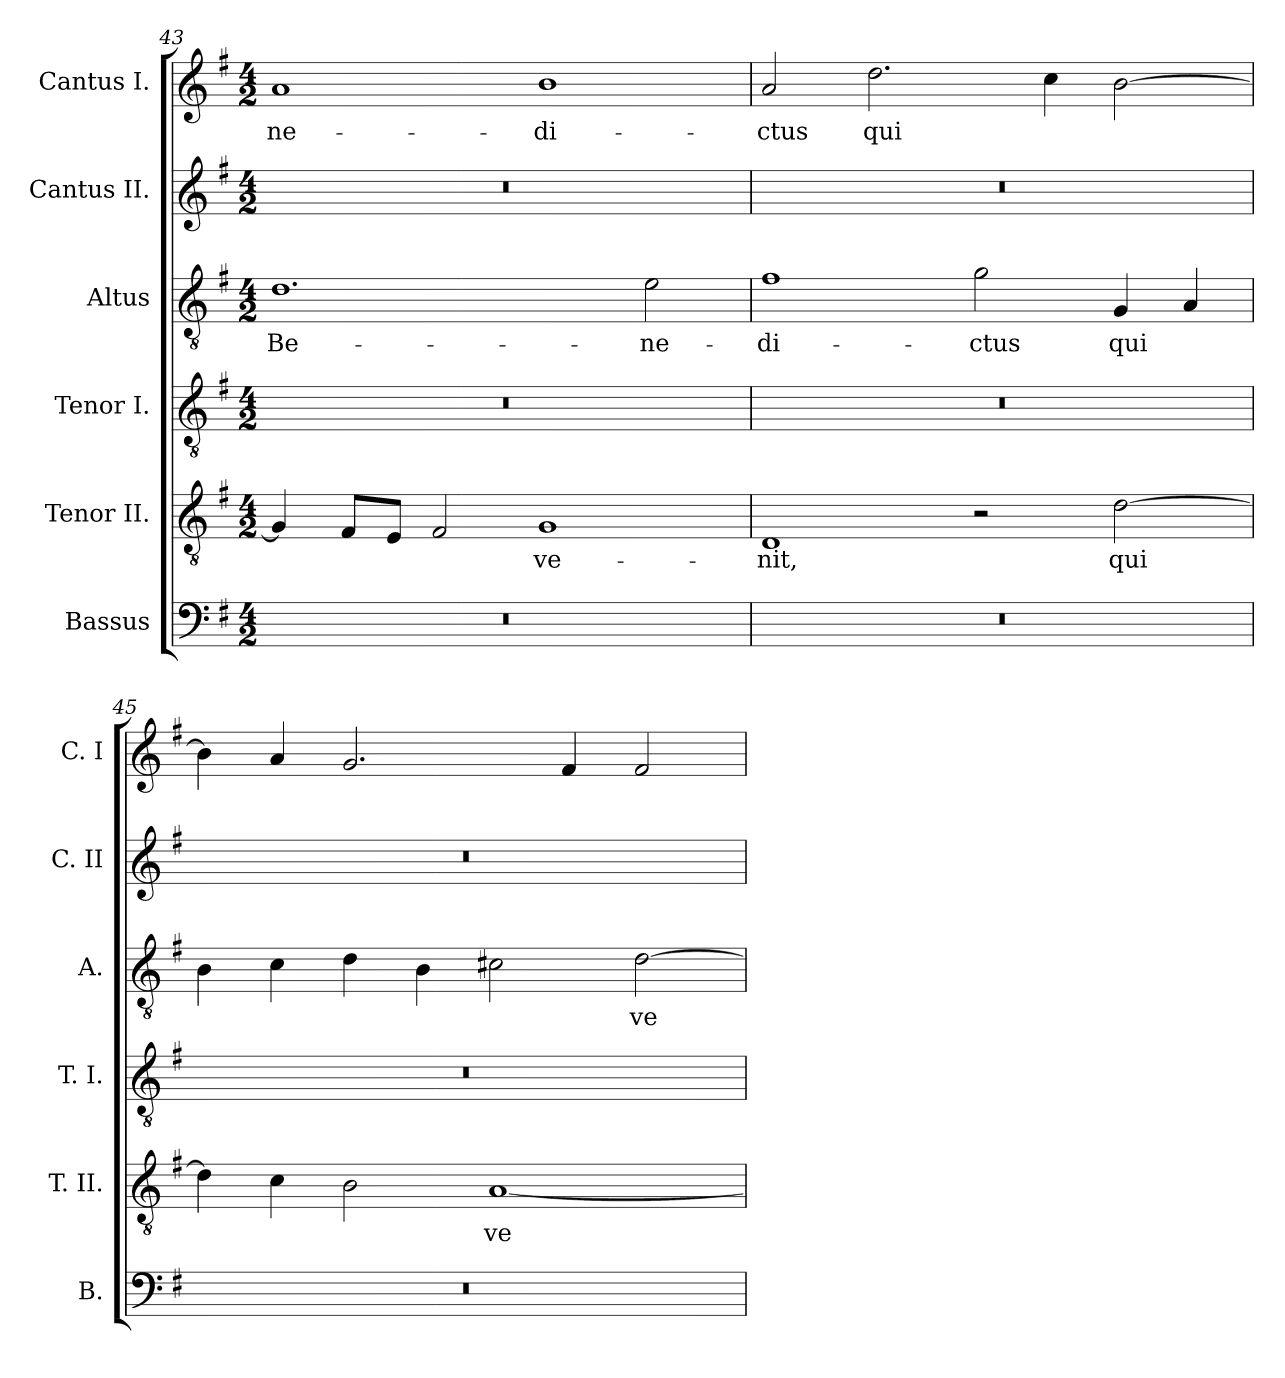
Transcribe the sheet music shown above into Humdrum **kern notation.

**kern	**kern	**text	**kern	**kern	**text	**kern	**kern	**text
*part6	*part5	*part5	*part4	*part3	*part3	*part2	*part1	*part1
*staff6	*staff5	*staff5	*staff4	*staff3	*staff3	*staff2	*staff1	*staff1
*I"Bassus	*I"Tenor II.	*	*I"Tenor I.	*I"Altus	*	*I"Cantus II.	*I"Cantus I.	*
*I'B.	*I'T. II.	*	*I'T. I.	*I'A.	*	*I'C. II	*I'C. I	*
*clefF4	*clefGv2	*	*clefGv2	*clefGv2	*	*clefG2	*clefG2	*
*	*ITrd7c12	*	*ITrd7c12	*ITrd7c12	*	*	*	*
*k[f#]	*k[f#]	*	*k[f#]	*k[f#]	*	*k[f#]	*k[f#]	*
*G:	*G:	*	*G:	*G:	*	*G:	*G:	*
*M4/2	*M4/2	*	*M4/2	*M4/2	*	*M4/2	*M4/2	*
=43	=43	=43	=43	=43	=43	=43	=43	=43
!LO:N:vis=1	!	!	!LO:N:vis=1	!	!	!	!	!
!	!	!	!	!	!LO:LY:b:color=#000000	!LO:N:vis=1	!	!
!	!	!	!	!	!	!	!	!LO:LY:b:color=#000000
0r	4GGi/]	.	0r	1.Di	Be-	0r	1ai	-ne-
.	8FF#i/L	.	.	.	.	.	.	.
.	8EEi/J	.	.	.	.	.	.	.
.	2FF#i/	.	.	.	.	.	.	.
!	!	!LO:LY:b:color=#000000	!	!	!	!	!	!
!	!	!	!	!	!	!	!	!LO:LY:b:color=#000000
.	1GGi	ve-	.	.	.	.	1bi	-di-
!	!	!	!	!	!LO:LY:b:color=#000000	!	!	!
.	.	.	.	2Ei\	-ne-	.	.	.
=44	=44	=44	=44	=44	=44	=44	=44	=44
!LO:N:vis=1	!	!	!	!	!	!	!	!
!	!	!LO:LY:b:color=#000000	!LO:N:vis=1	!	!	!	!	!
!	!	!	!	!	!LO:LY:b:color=#000000	!LO:N:vis=1	!	!
!	!	!	!	!	!	!	!	!LO:LY:b:color=#000000
0r	1DDi	-nit,	0r	1F#i	-di-	0r	2ai/	-ctus
!	!	!	!	!	!	!	!	!LO:LY:b:color=#000000
.	.	.	.	.	.	.	2.ddi\	qui
!	!	!	!	!	!LO:LY:b:color=#000000	!	!	!
.	2r	.	.	2Gi\	-ctus	.	.	.
.	.	.	.	.	.	.	4cci\	.
!	!	!LO:LY:b:color=#000000	!	!	!	!	!	!
!	!	!	!	!	!LO:LY:b:color=#000000	!	!	!
.	[2Di\	qui	.	4GGi/	qui	.	[2bi\	.
.	.	.	.	4AAi/	.	.	.	.
!!LO:LB:g=z
=45	=45	=45	=45	=45	=45	=45	=45	=45
!LO:N:vis=1	!	!	!LO:N:vis=1	!	!	!LO:N:vis=1	!	!
0r	4Di\]	.	0r	4BBi\	.	0r	4bi\]	.
.	4Ci\	.	.	4Ci\	.	.	4ai/	.
.	2BBi\	.	.	4Di\	.	.	2.gi/	.
.	.	.	.	4BBi\	.	.	.	.
!	!	!LO:LY:b:color=#000000	!	!	!	!	!	!
.	[1AAi	ve-	.	2C#Xi\	.	.	.	.
.	.	.	.	.	.	.	4f#i/	.
!	!	!	!	!	!LO:LY:b:color=#000000	!	!	!
.	.	.	.	[2Di\	ve-	.	2f#i/	.
=	=	=	=	=	=	=	=	=
*-	*-	*-	*-	*-	*-	*-	*-	*-
